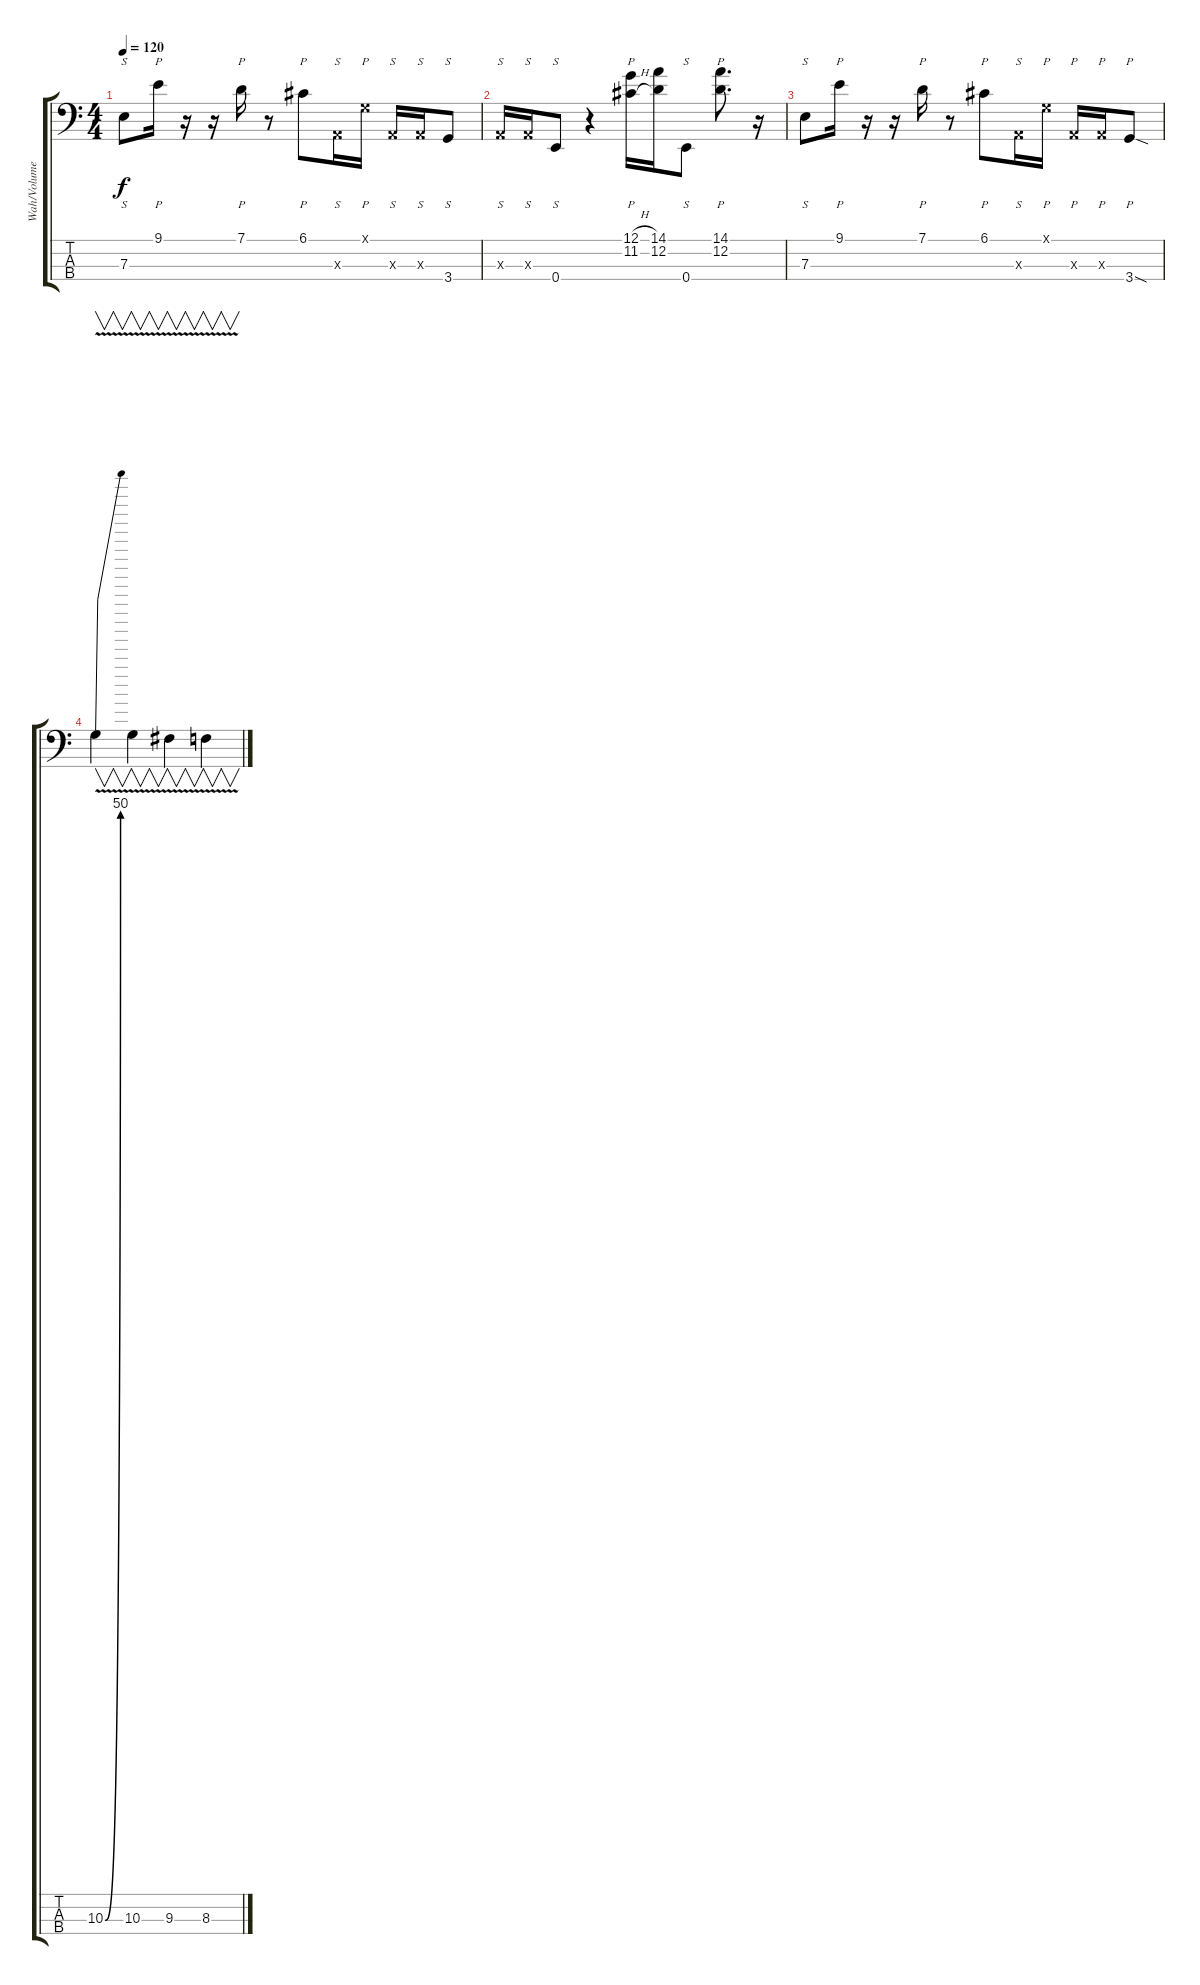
\track ("Wah/Volume Effect (Bass)" "Wah/Volume") {instrument synthbass2}
\staff {score tabs}
\tuning (G2 D2 A1 E1) {hide}
\ts (4 4)
\tempo 120
\clef f4
\ks c
7.3.8{s dy f} 9.1.16{p} r.16 r.16 7.1.16{p} r.8 6.1.8{p} 0.3{x}.16{s} 0.1{x}.16{p} 0.3{x}.16{s} 0.3{x}.16{s} 3.4.8{s} |
0.3{x}.16{s} 0.3{x}.16{s} 0.4.8{s} r.4 (12.1{h} 11.2{h}).16{p} (14.1 12.2).16 0.4.8{s} (14.1 12.2).8{p d} r.16 |
7.3.8{s} 9.1.16{p} r.16 r.16 7.1.16{p} r.8 6.1.8{p} 0.3{x}.16{s} 0.1{x}.16{p} 0.3{x}.16{p} 0.3{x}.16{p} 3.4{sod}.8{p} |
10.3{be (bend 0 0 300 200) v}.4{v} 10.3{v}.4{v} 9.3{v}.4{v} 8.3{v}.4{v}
